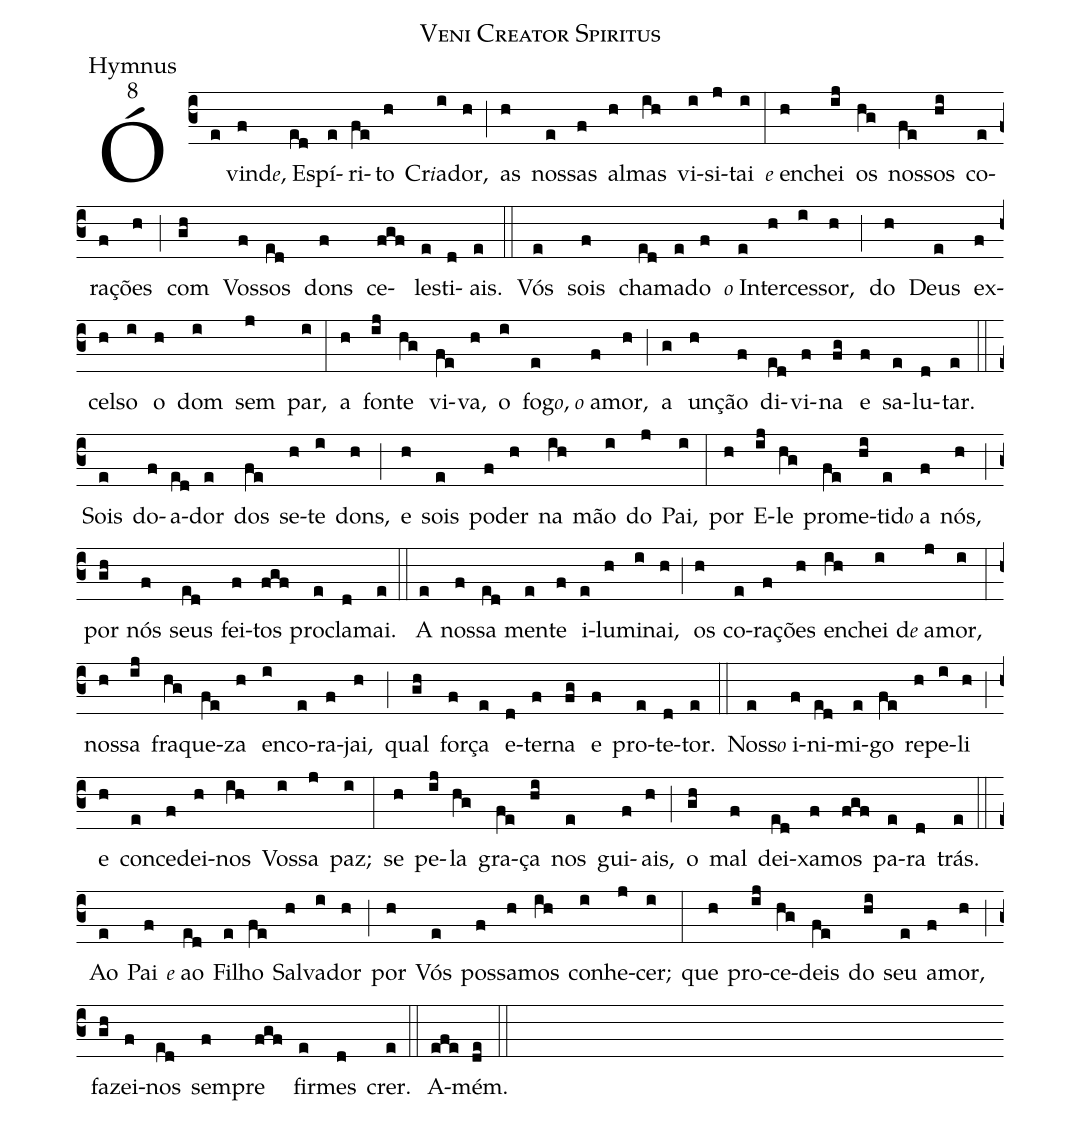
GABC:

name:Veni Creator Spiritus;
office-part:Hymnus;
mode:8;
%%
(c3)

Ó(e) vin(f)d<e>e</e>, Es(ed)pí(e)ri(fe)to(h) Cr<e>i</e>a(i)dor,(h) (;) as(h) nos(e)sas(f) al(h)mas(ih) vi(i)si(j)tai(i) (:) <e>e</e> en(h)chei(ij) os(hg) nos(fe)sos(hi) co(e)ra(f)ções(h) (;) com(gh) Vos(f)sos(ed) dons(f) ce(fgf)les(e)ti(d)ais.(e)

(::)

Vós(e) sois(f) cha(ed)ma(e)do(f) <e>o</e> In(e)ter(h)ces(i)sor,(h) (;) do(h) Deus(e) ex(f)cel(h)so(i) o(h) dom(i) sem(j) par,(i) (:) a(h) fon(ij)te(hg) vi(fe)va,(h) o(i) fo(e)g<e>o</e>, <e>o</e> a(f)mor,(h) (;) a(g) un(h)ção(f) di(ed)vi(f)na(fg) e(f) sa(e)lu(d)tar.(e)

(::)

Sois(e) do(f)a(ed)dor(e) dos(fe) se(h)te(i) dons,(h) (;) e(h) sois(e) po(f)der(h) na(ih) mão(i) do(j) Pai,(i) (:) por(h) E(ij)le(hg) pro(fe)me(hi)ti(e)d<e>o</e> a(f) nós,(h) (;) por(gh) nós(f) seus(ed) fei(f)tos(fgf) pro(e)cla(d)mai.(e)

(::)

A(e) nos(f)sa(ed) men(e)te(f) i(e)lu(h)mi(i)nai,(h) (;) os(h) co(e)ra(f)ções(h) en(ih)chei(i) d<e>e</e> a(j)mor,(i) (:) nos(h)sa(ij) fra(hg)que(fe)za(h) en(i)co(e)ra(f)jai,(h) (;) qual(gh) for(f)ça(e) e(d)ter(f)na(fg) e(f) pro(e)te(d)tor.(e)

(::)

Nos(e)s<e>o</e> i(f)ni(ed)mi(e)go(fe) re(h)pe(i)li(h) (;) e(h) con(e)ce(f)dei-(h)nos(ih) Vos(i)sa(j) paz;(i) (:) se(h) pe(ij)la(hg) gra(fe)ça(hi) nos(e) gui(f)ais,(h) (;) o(gh) mal(f) dei(ed)xa(f)mos(fgf) pa(e)ra(d) trás.(e)

(::)

Ao(e) Pai(f) <e>e</e> ao(ed) Fi(e)lho(fe) Sal(h)va(i)dor(h) (;) por(h) Vós(e) pos(f)sa(h)mos(ih) co(i)nhe(j)cer;(i) (:) que(h) pro(ij)ce(hg)deis(fe) do(hi) seu(e) a(f)mor,(h) (;) fa(gh)zei-(f)nos(ed) sem(f)pre(fgf) fir(e)mes(d) crer.(e)

(::)

A(efe)mém.(de)

(::)
